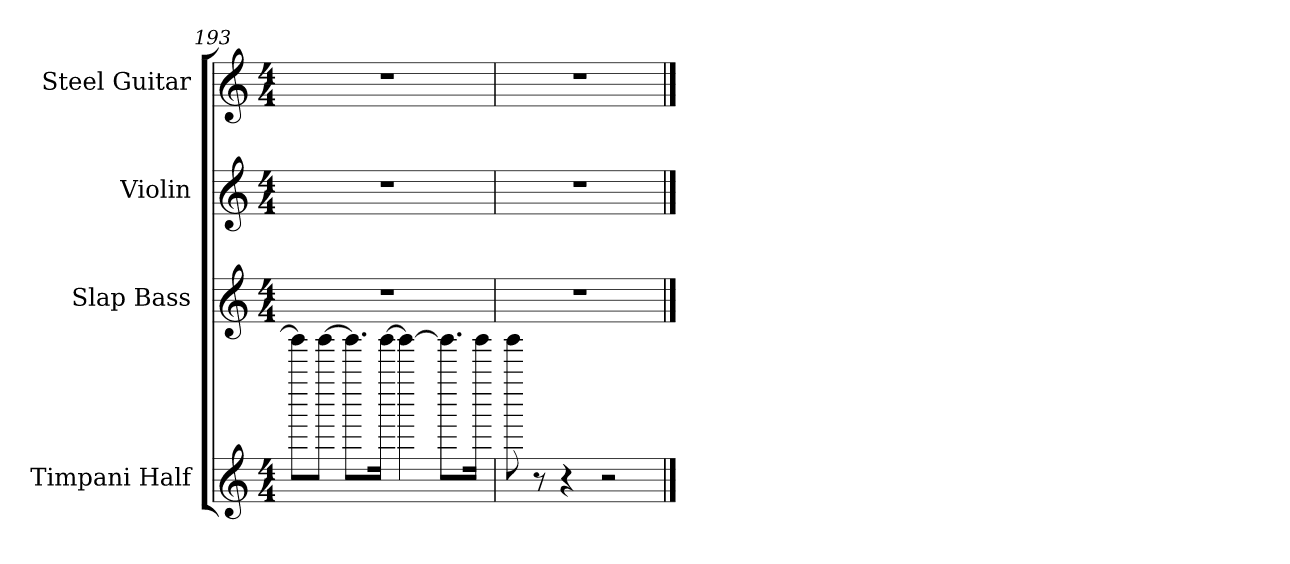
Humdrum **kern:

**kern	**kern	**kern	**kern
*part4	*part3	*part2	*part1
*staff4	*staff3	*staff2	*staff1
*I"Timpani Half	*I"Slap Bass	*I"Violin	*I"Steel Guitar
*I'Timp	*	*I'Vln	*
*clefG2	*clefG2	*clefG2	*clefG2
*M4/4	*M4/4	*M4/4	*M4/4
=193	=193	=193	=193
8gggggL]	1r	1r	1r
[8gggggJ	.	.	.
8.gggggL]	.	.	.
[16gggggJk	.	.	.
4ggggg_	.	.	.
8.gggggL]	.	.	.
16gggggJk	.	.	.
=194	=194	=194	=194
8ggggg	1r	1r	1r
8r	.	.	.
4r	.	.	.
2r	.	.	.
==	==	==	==
*-	*-	*-	*-
